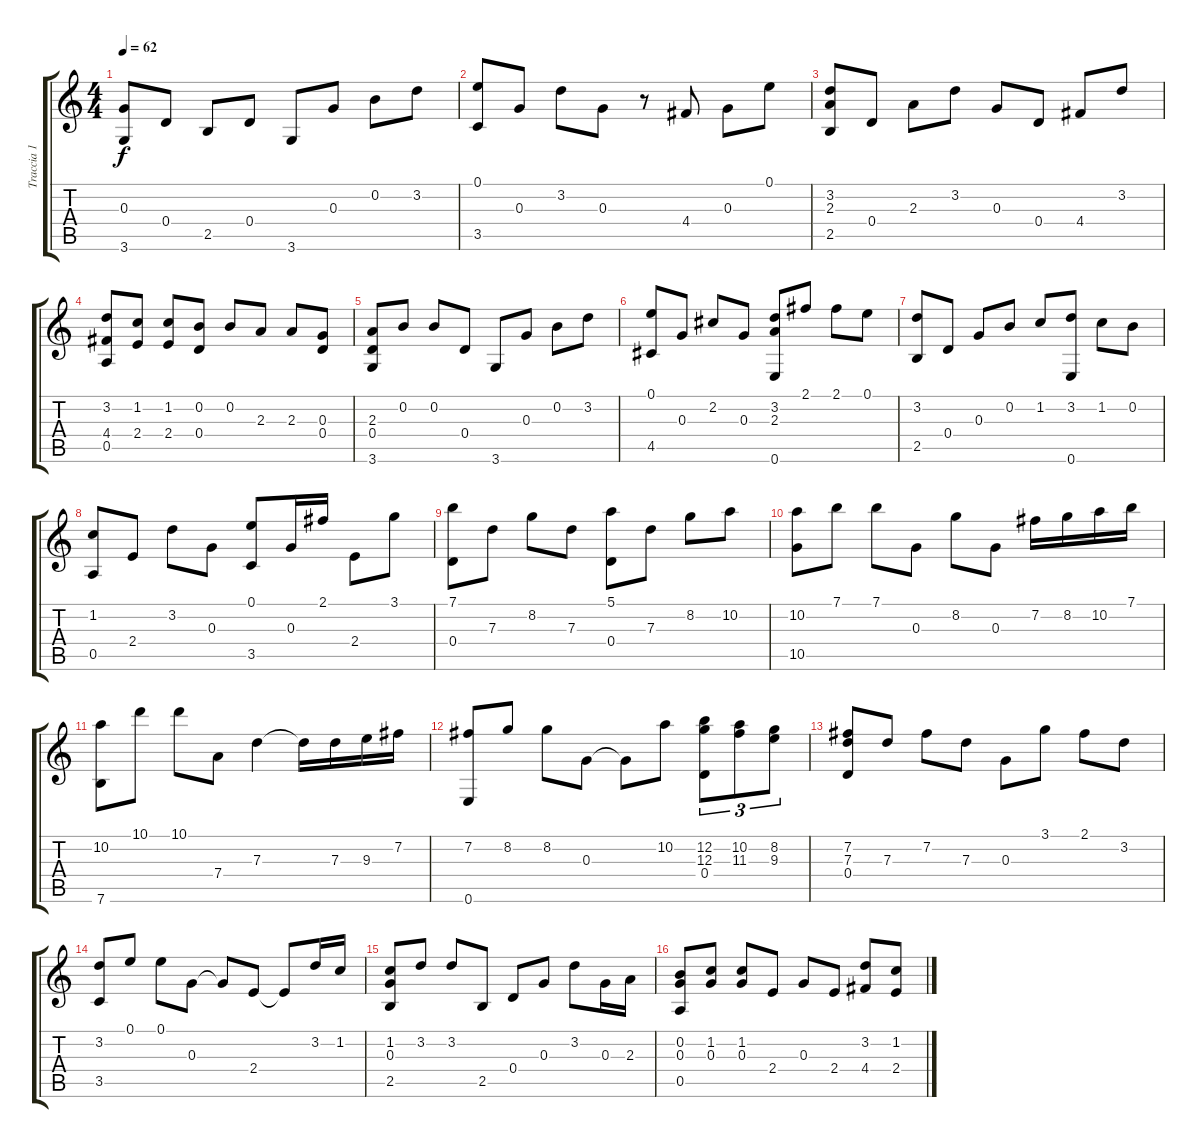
\track ("Traccia 1" "Traccia 1") {instrument acousticguitarnylon}
\staff {score tabs}
\tuning (E4 B3 G3 D3 A2 E2) {hide}
\ts (4 4)
\tempo 62
\clef g2
\ks c
(0.3 3.6).8{dy f} 0.4.8 2.5.8 0.4.8 3.6.8 0.3.8 0.2.8 3.2.8 |
(0.1 3.5).8 0.3.8 3.2.8 0.3.8 r.8 4.4.8 0.3.8 0.1.8 |
(3.2 2.3 2.5).8 0.4.8 2.3.8 3.2.8 0.3.8 0.4.8 4.4.8 3.2.8 |
(3.2 4.4 0.5).8 (1.2 2.4).8 (1.2 2.4).8 (0.2 0.4).8 0.2.8 2.3.8 2.3.8 (0.3 0.4).8 |
(2.3 0.4 3.6).8 0.2.8 0.2.8 0.4.8 3.6.8 0.3.8 0.2.8 3.2.8 |
(0.1 4.5).8 0.3.8 2.2.8 0.3.8 (3.2 2.3 0.6).8 2.1.8 2.1.8 0.1.8 |
(3.2 2.5).8 0.4.8 0.3.8 0.2.8 1.2.8 (3.2 0.6).8 1.2.8 0.2.8 |
(1.2 0.5).8 2.4.8 3.2.8 0.3.8 (0.1 3.5).8 0.3.16 2.1.16 2.4.8 3.1.8 |
(7.1 0.4).8 7.3.8 8.2.8 7.3.8 (5.1 0.4).8 7.3.8 8.2.8 10.2.8 |
(10.2 10.5).8 7.1.8 7.1.8 0.3.8 8.2.8 0.3.8 7.2.16 8.2.16 10.2.16 7.1.16 |
(10.2 7.6).8 10.1.8 10.1.8 7.4.8 7.3.4 7.3{t}.16 7.3.16 9.3.16 7.2.16 |
(7.2 0.6).8 8.2.8 8.2.8 0.3.8 0.3{t}.8 10.2.8 (12.2 12.3 0.4).8{tu (3 2)} (10.2 11.3).8{tu (3 2)} (8.2 9.3).8{tu (3 2)} |
(7.2 7.3 0.4).8 7.3.8 7.2.8 7.3.8 0.3.8 3.1.8 2.1.8 3.2.8 |
(3.2 3.5).8 0.1.8 0.1.8 0.3.8 0.3{t}.8 2.4.8 2.4{t}.8 3.2.16 1.2.16 |
(1.2 0.3 2.5).8 3.2.8 3.2.8 2.5.8 0.4.8 0.3.8 3.2.8 0.3.16 2.3.16 |
(0.2 0.3 0.5).8 (1.2 0.3).8 (1.2 0.3).8 2.4.8 0.3.8 2.4.8 (3.2 4.4).8 (1.2 2.4).8
